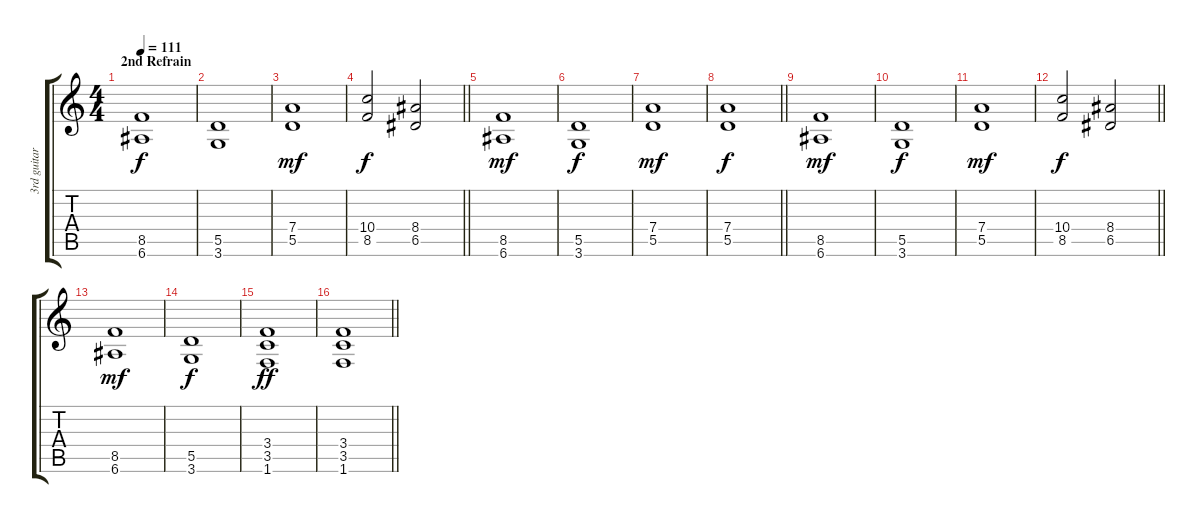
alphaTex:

\track ("3rd guitar" "3rd guitar") {instrument overdrivenguitar}
\staff {score tabs}
\tuning (E4 B3 G3 D3 A2 E2) {hide}
\ts (4 4)
\section ("" "2nd Refrain")
\tempo 111
\clef g2
\ks c
(8.5 6.6).1{dy f} |
(5.5 3.6).1 |
(7.4 5.5).1{dy mf} |
\barLineRight lightlight
(10.4 8.5).2{dy f} (8.4 6.5).2 |
(8.5 6.6).1{dy mf} |
(5.5 3.6).1{dy f} |
(7.4 5.5).1{dy mf} |
\barLineRight lightlight
(7.4 5.5).1{dy f} |
(8.5 6.6).1{dy mf} |
(5.5 3.6).1{dy f} |
(7.4 5.5).1{dy mf} |
\barLineRight lightlight
(10.4 8.5).2{dy f} (8.4 6.5).2 |
(8.5 6.6).1{dy mf} |
(5.5 3.6).1{dy f} |
(3.4 3.5 1.6).1{dy ff} |
\barLineRight lightlight
(3.4 3.5 1.6).1
